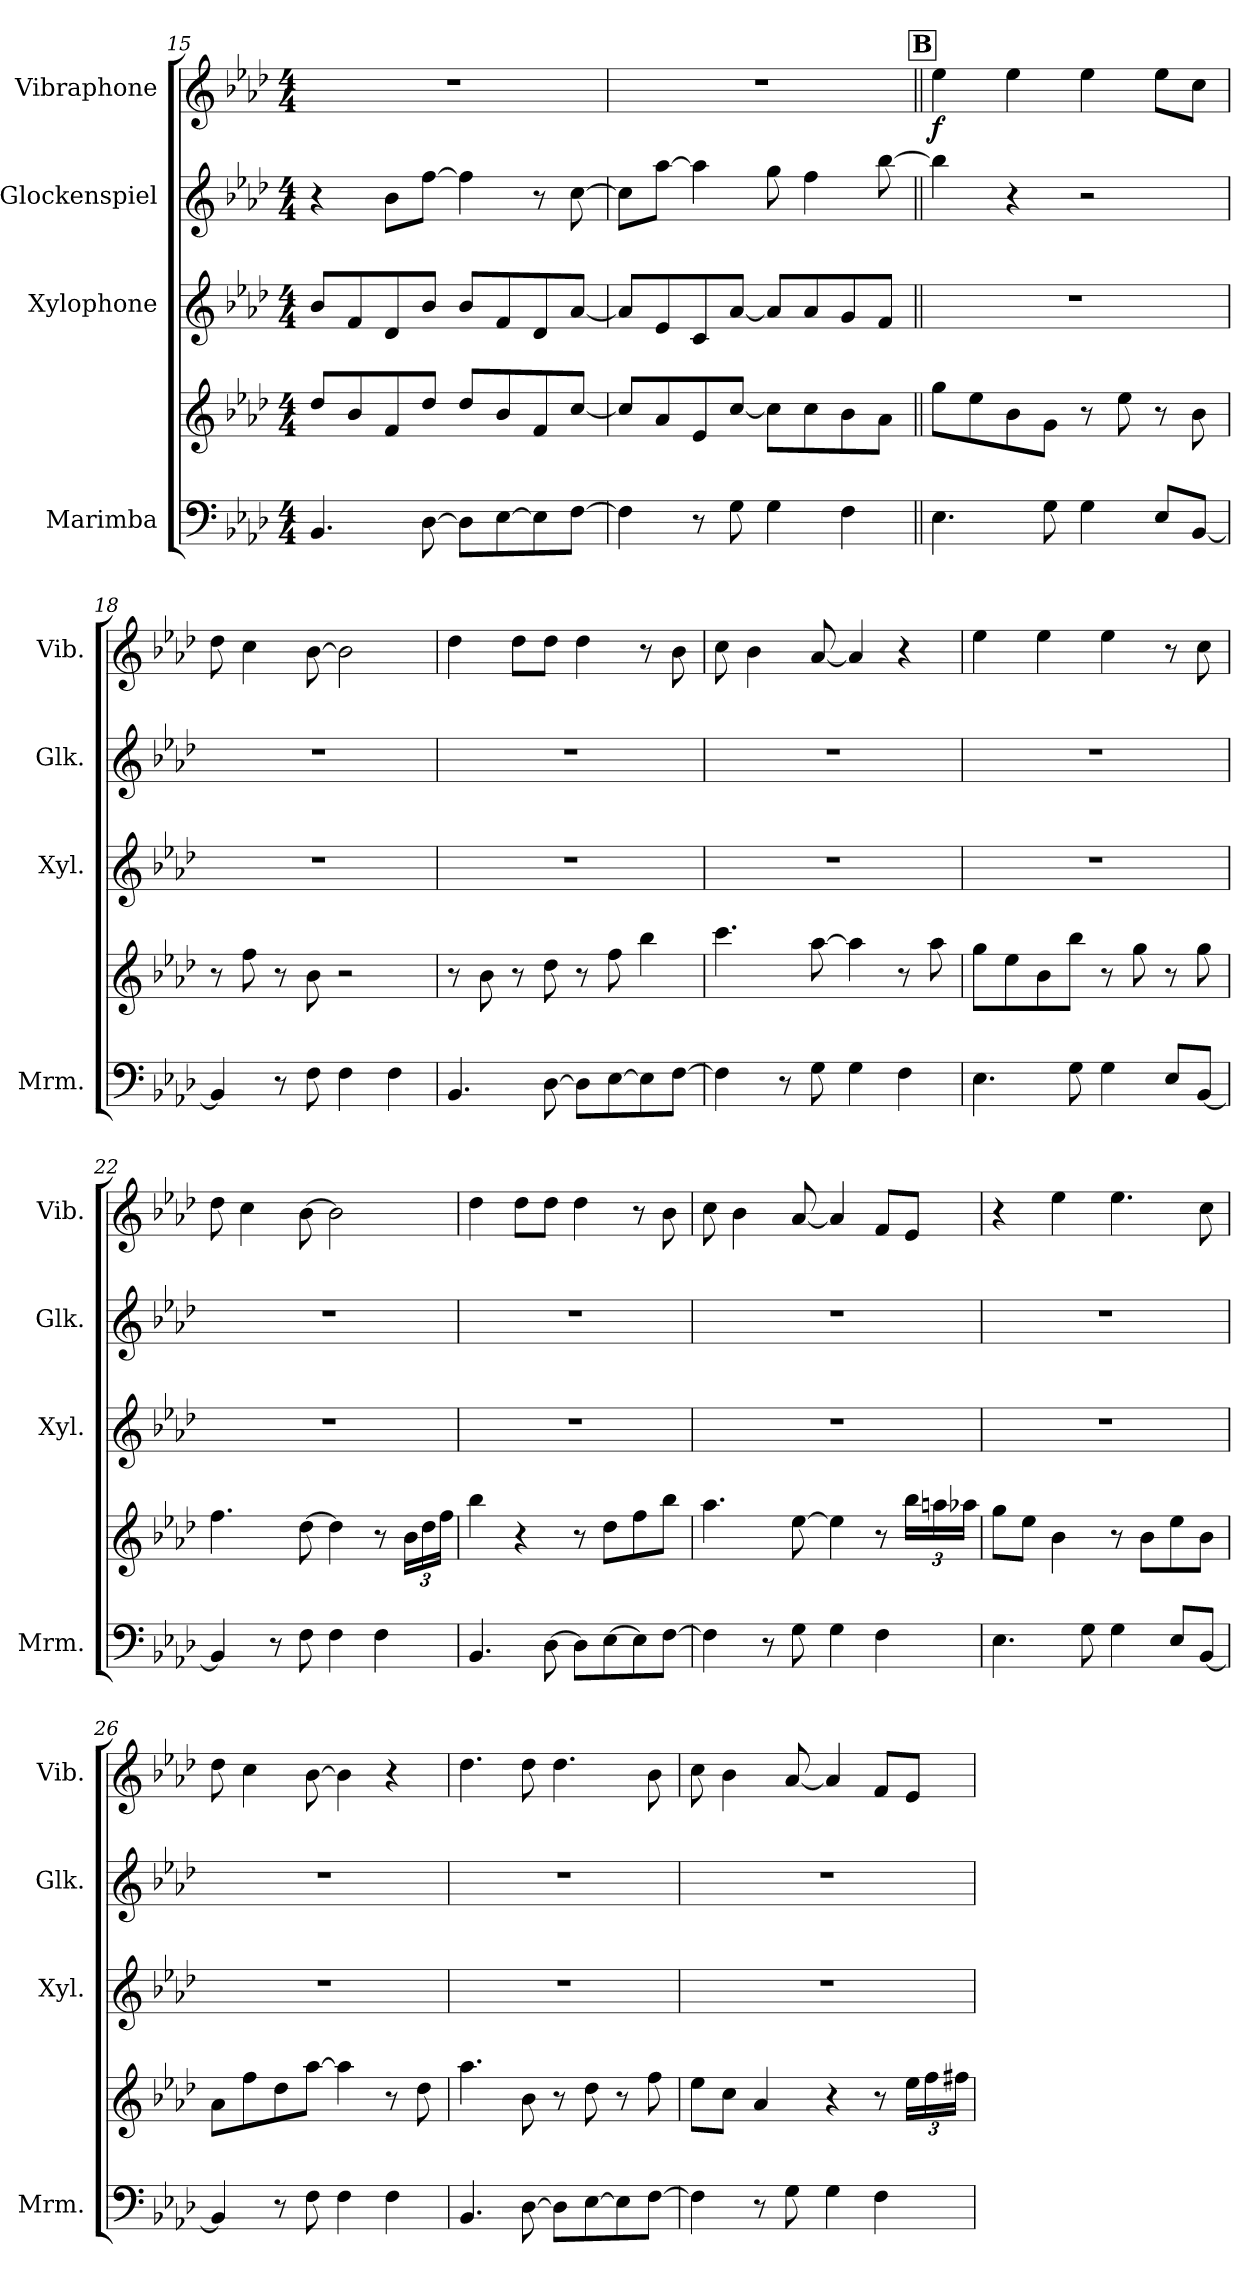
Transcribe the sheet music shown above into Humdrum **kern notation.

**kern	**kern	**kern	**kern	**kern	**dynam
*part4	*part4	*part3	*part2	*part1	*part1
*staff5	*staff4	*staff3	*staff2	*staff1	*staff1
*I"Marimba	*	*I"Xylophone	*I"Glockenspiel	*I"Vibraphone	*
*I'Mrm.	*	*I'Xyl.	*I'Glk.	*I'Vib.	*
*clefF4	*clefG2	*clefG2	*clefG2	*clefG2	*
*	*	*ITrd-7c-12	*ITrd-14c-24	*	*
*k[b-e-a-d-]	*k[b-e-a-d-]	*k[b-e-a-d-]	*k[b-e-a-d-]	*k[b-e-a-d-]	*
*M4/4	*M4/4	*M4/4	*M4/4	*M4/4	*
=15	=15	=15	=15	=15	=15
4.BB-/	8dd-/L	8bb-/L	4r	1r	.
.	8b-/	8ff/	.	.	.
.	8f/	8dd-/	8bbb-\L	.	.
[8D-\	8dd-/J	8bb-/J	[8ffff\J	.	.
8D-\L]	8dd-/L	8bb-/L	4ffff\]	.	.
[8E-\	8b-/	8ff/	.	.	.
8E-\]	8f/	8dd-/	8r	.	.
[8F\J	[8cc/J	[8aa-/J	[8cccc\	.	.
=16	=16	=16	=16	=16	=16
4F\]	8cc/L]	8aa-/L]	8cccc\L]	1r	.
.	8a-/	8ee-/	[8aaaa-\J	.	.
8r	8e-/	8cc/	4aaaa-\]	.	.
8G\	[8cc/J	[8aa-/J	.	.	.
4G\	8cc\L]	8aa-/L]	8gggg\	.	.
.	8cc\	8aa-/	4ffff\	.	.
4F\	8b-\	8gg/	.	.	.
.	8a-\J	8ff/J	[8bbbb-\	.	.
!!LO:LB:g=z
!!LO:REH:place=s1:a:B:fs=14:t=B
=17||	=17||	=17||	=17||	=17||	=17||
!	!	!	!	!	!LO:DY:b
4.E-\	8gg\L	1r	4bbbb-\]	4ee-\	f
.	8ee-\	.	.	.	.
.	8b-\	.	4r	4ee-\	.
8G\	8g\J	.	.	.	.
4G\	8r	.	2r	4ee-\	.
.	8ee-\	.	.	.	.
8E-/L	8r	.	.	8ee-\L	.
[8BB-/J	8b-\	.	.	8cc\J	.
=18	=18	=18	=18	=18	=18
4BB-/]	8r	1r	1r	8dd-\	.
.	8ff\	.	.	4cc\	.
8r	8r	.	.	.	.
8F\	8b-\	.	.	[8b-\	.
4F\	2r	.	.	2b-\]	.
4F\	.	.	.	.	.
=19	=19	=19	=19	=19	=19
4.BB-/	8r	1r	1r	4dd-\	.
.	8b-\	.	.	.	.
.	8r	.	.	8dd-\L	.
[8D-\	8dd-\	.	.	8dd-\J	.
8D-\L]	8r	.	.	4dd-\	.
[8E-\	8ff\	.	.	.	.
8E-\]	4bb-\	.	.	8r	.
[8F\J	.	.	.	8b-\	.
=20	=20	=20	=20	=20	=20
4F\]	4.ccc\	1r	1r	8cc\	.
.	.	.	.	4b-\	.
8r	.	.	.	.	.
8G\	[8aa-\	.	.	[8a-/	.
4G\	4aa-\]	.	.	4a-/]	.
4F\	8r	.	.	4r	.
.	8aa-\	.	.	.	.
!!LO:LB:g=z
=21	=21	=21	=21	=21	=21
4.E-\	8gg\L	1r	1r	4ee-\	.
.	8ee-\	.	.	.	.
.	8b-\	.	.	4ee-\	.
8G\	8bb-\J	.	.	.	.
4G\	8r	.	.	4ee-\	.
.	8gg\	.	.	.	.
8E-/L	8r	.	.	8r	.
[8BB-/J	8gg\	.	.	8cc\	.
=22	=22	=22	=22	=22	=22
4BB-/]	4.ff\	1r	1r	8dd-\	.
.	.	.	.	4cc\	.
8r	.	.	.	.	.
8F\	[8dd-\	.	.	[8b-\	.
4F\	4dd-\]	.	.	2b-\]	.
4F\	8r	.	.	.	.
*	*Xbrackettup	*	*	*	*
.	24b-\LL	.	.	.	.
.	24dd-\	.	.	.	.
.	24ff\JJ	.	.	.	.
=23	=23	=23	=23	=23	=23
4.BB-/	4bb-\	1r	1r	4dd-\	.
.	4r	.	.	8dd-\L	.
[8D-\	.	.	.	8dd-\J	.
8D-\L]	8r	.	.	4dd-\	.
[8E-\	8dd-\L	.	.	.	.
8E-\]	8ff\	.	.	8r	.
[8F\J	8bb-\J	.	.	8b-\	.
=24	=24	=24	=24	=24	=24
4F\]	4.aa-\	1r	1r	8cc\	.
.	.	.	.	4b-\	.
8r	.	.	.	.	.
8G\	[8ee-\	.	.	[8a-/	.
4G\	4ee-\]	.	.	4a-/]	.
4F\	8r	.	.	8f/L	.
.	24bb-\LL	.	.	8e-/J	.
.	24aan\	.	.	.	.
.	24aa-X\JJ	.	.	.	.
!!LO:LB:g=z
=25	=25	=25	=25	=25	=25
4.E-\	8gg\L	1r	1r	4r	.
.	8ee-\J	.	.	.	.
.	4b-\	.	.	4ee-\	.
8G\	.	.	.	.	.
4G\	8r	.	.	4.ee-\	.
.	8b-\L	.	.	.	.
8E-/L	8ee-\	.	.	.	.
[8BB-/J	8b-\J	.	.	8cc\	.
=26	=26	=26	=26	=26	=26
4BB-/]	8a-\L	1r	1r	8dd-\	.
.	8ff\	.	.	4cc\	.
8r	8dd-\	.	.	.	.
8F\	[8aa-\J	.	.	[8b-\	.
4F\	4aa-\]	.	.	4b-\]	.
4F\	8r	.	.	4r	.
.	8dd-\	.	.	.	.
=27	=27	=27	=27	=27	=27
4.BB-/	4.aa-\	1r	1r	4.dd-\	.
[8D-\	8b-\	.	.	8dd-\	.
8D-\L]	8r	.	.	4.dd-\	.
[8E-\	8dd-\	.	.	.	.
8E-\]	8r	.	.	.	.
[8F\J	8ff\	.	.	8b-\	.
=28	=28	=28	=28	=28	=28
4F\]	8ee-\L	1r	1r	8cc\	.
.	8cc\J	.	.	4b-\	.
8r	4a-/	.	.	.	.
8G\	.	.	.	[8a-/	.
4G\	4r	.	.	4a-/]	.
4F\	8r	.	.	8f/L	.
.	24ee-\LL	.	.	8e-/J	.
.	24ff\	.	.	.	.
.	24ff#X\JJ	.	.	.	.
=	=	=	=	=	=
*-	*-	*-	*-	*-	*-
